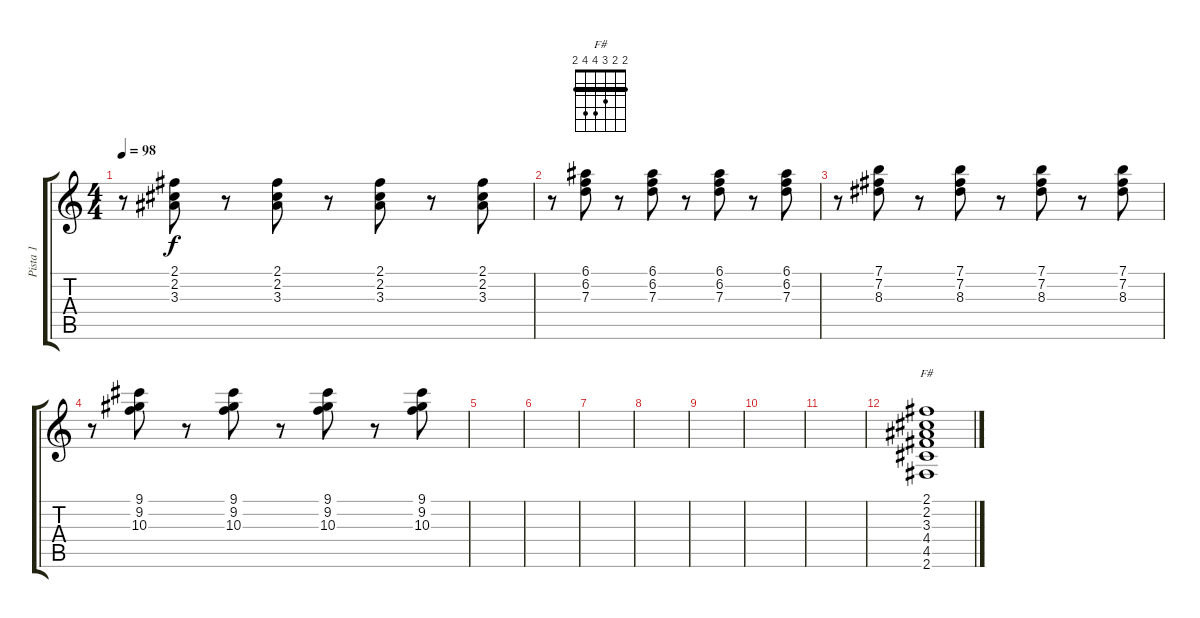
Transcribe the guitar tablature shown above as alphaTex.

\track ("Pista 1" "Pista 1") {instrument distortionguitar}
\staff {score tabs}
\tuning (E4 B3 G3 D3 A2 E2) {hide}
\chord ("F#" 2 2 3 4 4 2) {barre 2}
\ts (4 4)
\tempo 98
\clef g2
\ks c
r.8{dy f} (2.1 2.2 3.3).8 r.8 (2.1 2.2 3.3).8 r.8 (2.1 2.2 3.3).8 r.8 (2.1 2.2 3.3).8 |
r.8 (6.1 6.2 7.3).8 r.8 (6.1 6.2 7.3).8 r.8 (6.1 6.2 7.3).8 r.8 (6.1 6.2 7.3).8 |
r.8 (7.1 7.2 8.3).8 r.8 (7.1 7.2 8.3).8 r.8 (7.1 7.2 8.3).8 r.8 (7.1 7.2 8.3).8 |
r.8 (9.1 9.2 10.3).8 r.8 (9.1 9.2 10.3).8 r.8 (9.1 9.2 10.3).8 r.8 (9.1 9.2 10.3).8 |
|
|
|
|
|
|
|
(2.1 2.2 3.3 4.4 4.5 2.6).1{ch "F#"}
